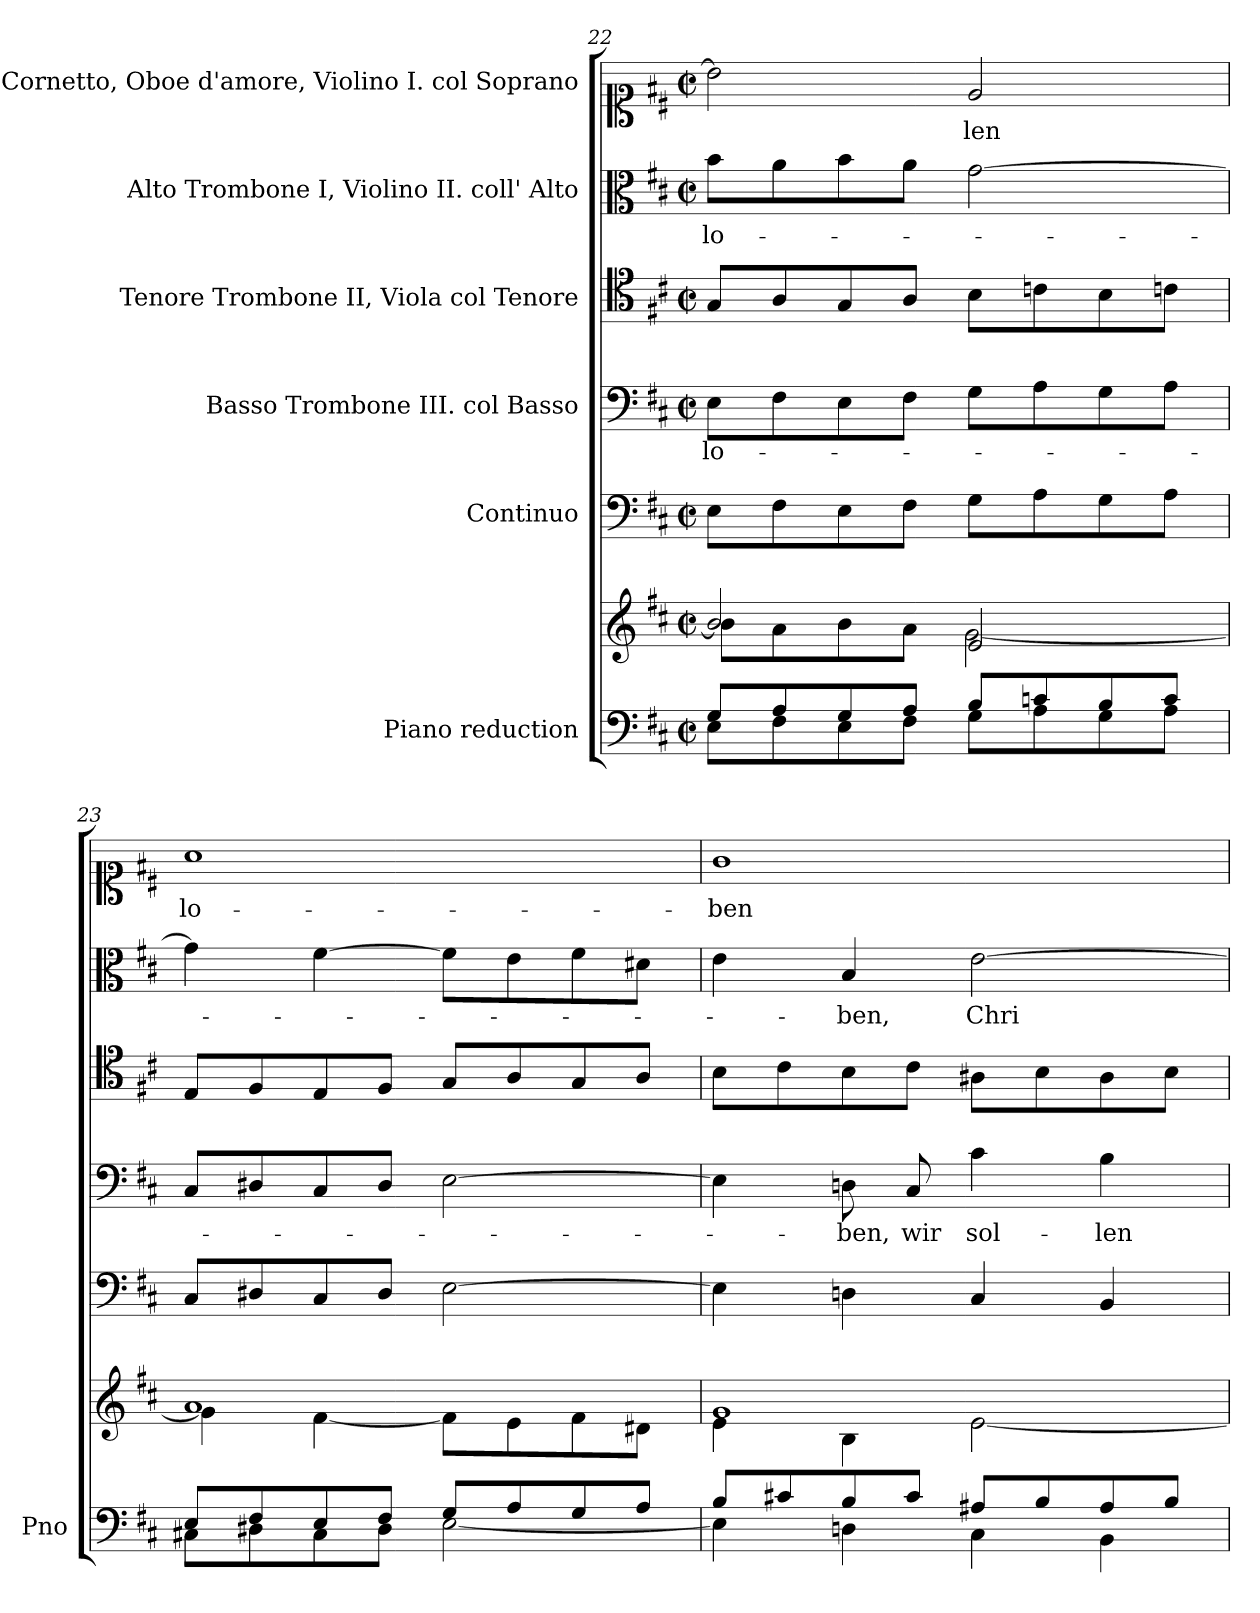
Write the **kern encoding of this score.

**kern	**kern	**kern	**kern	**text	**kern	**kern	**text	**kern	**text
*part6	*part6	*part5	*part4	*part4	*part3	*part2	*part2	*part1	*part1
*staff7	*staff6	*staff5	*staff4	*staff4	*staff3	*staff2	*staff2	*staff1	*staff1
*I"Piano reduction	*	*I"Continuo	*I"Basso  Trombone III. col Basso	*	*I"Tenore Trombone II, Viola col Tenore	*I"Alto Trombone I, Violino II.  coll' Alto	*	*I"Soprano Cornetto, Oboe d'amore, Violino I. col Soprano	*
*I'Pno	*	*	*	*	*	*	*	*	*
!!LO:PB:g=z
*clefF4	*clefG2	*clefF4	*clefF4	*	*clefC4	*clefC3	*	*clefC1	*
*k[f#c#]	*k[f#c#]	*k[f#c#]	*k[f#c#]	*	*k[f#c#]	*k[f#c#]	*	*k[f#c#]	*
*M2/2	*M2/2	*M2/2	*M2/2	*	*M2/2	*M2/2	*	*M2/2	*
*met(c|)	*met(c|)	*met(c|)	*met(c|)	*	*met(c|)	*met(c|)	*	*met(c|)	*
=22	=22	=22	=22	=22	=22	=22	=22	=22	=22
*^	*^	*	*	*	*	*	*	*	*
!	!	!	!	!	!	!LO:LY:b	!	!	!LO:LY:b	!	!
8G/L	8E\L	2b/]	8b\L	8E\L	8E\L	lo-	8G/L	8b\L	lo-	2b\]	.
8A/	8F#\	.	8a\	8F#\	8F#\	.	8A/	8a\	.	.	.
8G/	8E\	.	8b\	8E\	8E\	.	8G/	8b\	.	.	.
8A/J	8F#\J	.	8a\J	8F#\J	8F#\J	.	8A/J	8a\J	.	.	.
!	!	!	!	!	!	!	!	!	!	!	!LO:LY:b
8B/L	8G\L	2e/	[2g\	8G\L	8G\L	.	8B\L	[2g\	.	2e/	-len
8cn/	8A\	.	.	8A\	8A\	.	8cn\	.	.	.	.
8B/	8G\	.	.	8G\	8G\	.	8B\	.	.	.	.
8c/J	8A\J	.	.	8A\J	8A\J	.	8cn\J	.	.	.	.
=23	=23	=23	=23	=23	=23	=23	=23	=23	=23	=23	=23
!	!	!	!	!	!	!	!	!	!	!	!LO:LY:b
8E/L	8C#X\L	1a	4g\]	8C#/L	8C#/L	.	8E/L	4g\]	.	1a	lo-
8F#/	8D#X\	.	.	8D#X/	8D#X/	.	8F#/	.	.	.	.
8E/	8C#\	.	[4f#\	8C#/	8C#/	.	8E/	[4f#\	.	.	.
8F#/J	8D#\J	.	.	8D#/J	8D#/J	.	8F#/J	.	.	.	.
8G/L	[2E\	.	8f#\L]	[2E\	[2E\	.	8G/L	8f#\L]	.	.	.
8A/	.	.	8e\	.	.	.	8A/	8e\	.	.	.
8G/	.	.	8f#\	.	.	.	8G/	8f#\	.	.	.
8A/J	.	.	8d#X\J	.	.	.	8A/J	8d#X\J	.	.	.
=24	=24	=24	=24	=24	=24	=24	=24	=24	=24	=24	=24
!	!	!	!	!	!	!	!	!	!	!	!LO:LY:b
8B/L	4E\]	1g	4e\	4E\]	4E\]	.	8B\L	4e\	.	1g	-ben
8c#X/	.	.	.	.	.	.	8c#\	.	.	.	.
!	!	!	!	!	!	!LO:LY:b	!	!	!LO:LY:b	!	!
8B/	4Dn\	.	4B\	4Dn\	8Dn\	-ben,	8B\	4B/	-ben,	.	.
!	!	!	!	!	!	!LO:LY:b	!	!	!	!	!
8c#/J	.	.	.	.	8C#/	wir	8c#\J	.	.	.	.
!	!	!	!	!	!	!LO:LY:b	!	!	!LO:LY:b	!	!
8A#X/L	4C#\	.	[2e\	4C#/	4c#\	sol-	8A#X\L	[2e\	Chri-	.	.
8B/	.	.	.	.	.	.	8B\	.	.	.	.
!	!	!	!	!	!	!LO:LY:b	!	!	!	!	!
8A#/	4BB\	.	.	4BB/	4B\	-len	8A#\	.	.	.	.
8B/J	.	.	.	.	.	.	8B\J	.	.	.	.
*v	*v	*	*	*	*	*	*	*	*	*	*
*	*v	*v	*	*	*	*	*	*	*	*
=	=	=	=	=	=	=	=	=	=
*-	*-	*-	*-	*-	*-	*-	*-	*-	*-
